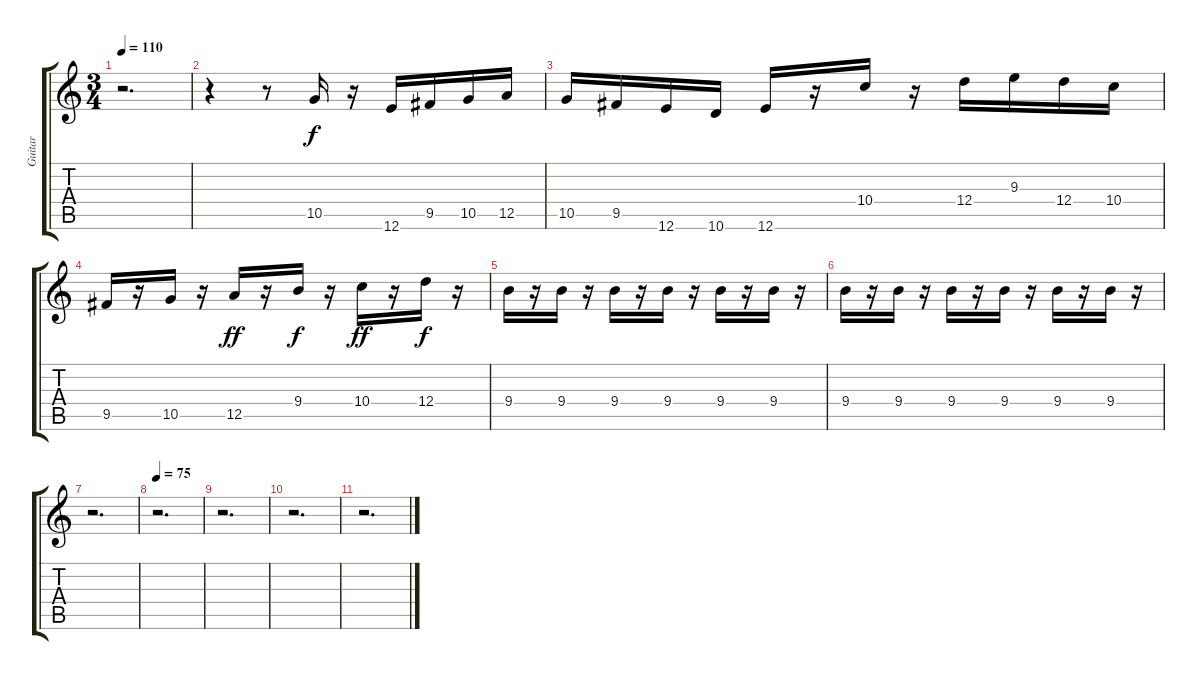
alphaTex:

\track ("Guitar" "Guitar") {instrument electricguitarjazz}
\staff {score tabs}
\tuning (E4 B3 G3 D3 A2 E2) {hide}
\ts (3 4)
\tempo 110
\clef g2
\ks c
r.2{d dy f} |
r.4 r.8 10.5.16 r.16 12.6.16 9.5.16 10.5.16 12.5.16 |
10.5.16 9.5.16 12.6.16 10.6.16 12.6.16 r.16 10.4.16 r.16 12.4.16 9.3.16 12.4.16 10.4.16 |
9.5.16 r.16 10.5.16 r.16 12.5.16{dy ff} r.16 9.4.16{dy f} r.16 10.4.16{dy ff} r.16 12.4.16{dy f} r.16 |
9.4.16 r.16 9.4.16 r.16 9.4.16 r.16 9.4.16 r.16 9.4.16 r.16 9.4.16 r.16 |
9.4.16 r.16 9.4.16 r.16 9.4.16 r.16 9.4.16 r.16 9.4.16 r.16 9.4.16 r.16 |
r.2{d} |
\tempo 75
r.2{d} |
r.2{d} |
r.2{d} |
r.2{d}
